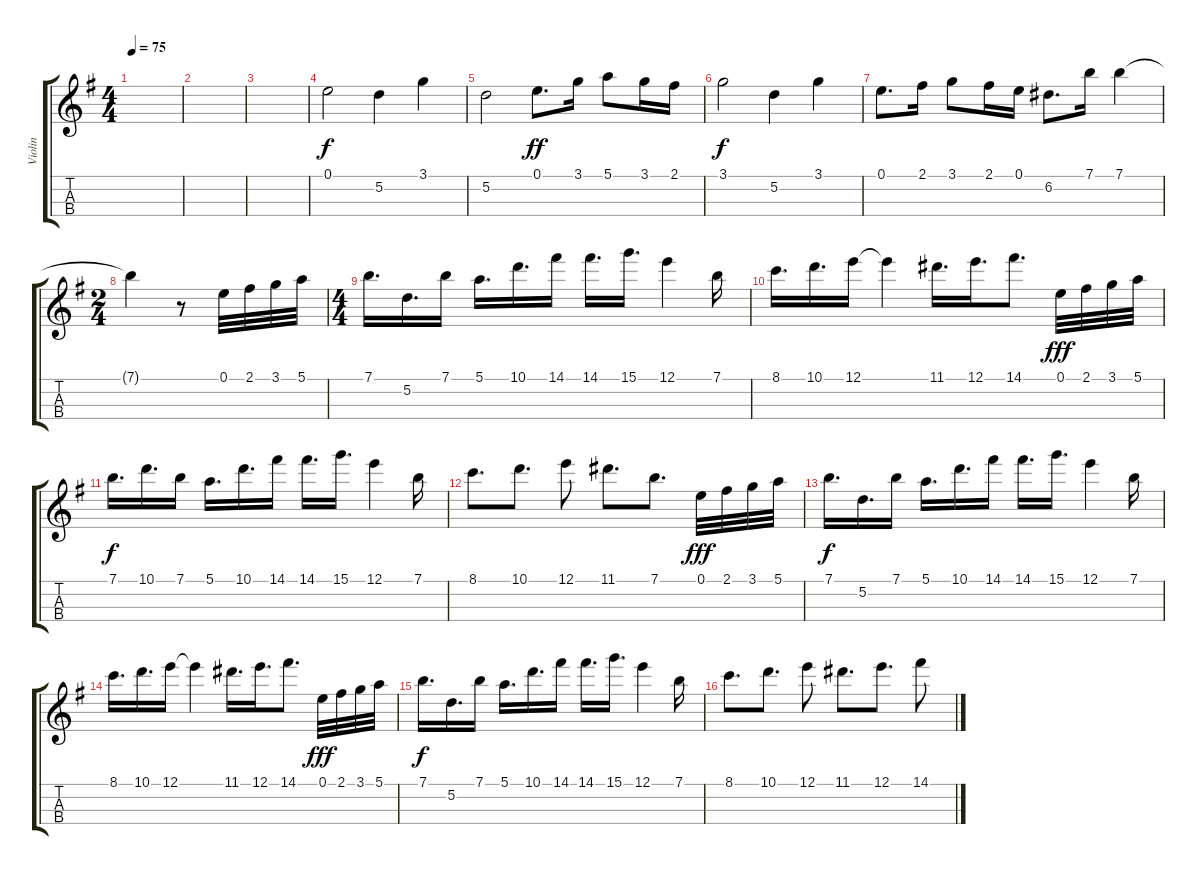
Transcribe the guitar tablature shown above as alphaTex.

\track ("Violin" "Violin") {instrument stringensemble2}
\staff {score tabs}
\tuning (E5 A4 D4 G3) {hide}
\ts (4 4)
\tempo 75
\clef g2
\ks g
|
|
|
0.1.2 5.2.4 3.1.4 |
5.2.2 0.1.8{d dy ff} 3.1.16 5.1.8 3.1.16 2.1.16 |
3.1.2{dy f} 5.2.4 3.1.4 |
0.1.8{d} 2.1.16 3.1.8 2.1.16 0.1.16 6.2.8{d} 7.1.16 7.1.4 |
\ts (2 4)
7.1{t}.4 r.8 0.1.32 2.1.32 3.1.32 5.1.32 |
\ts (4 4)
7.1.16{d} 5.2.16{d} 7.1.16 5.1.16{d} 10.1.16{d} 14.1.16 14.1.16{d} 15.1.16{d} 12.1.4 7.1.16 |
8.1.16{d} 10.1.16{d} 12.1.16 12.1{t}.4 11.1.16{d} 12.1.16{d} 14.1.8{d} 0.1.32{dy fff} 2.1.32 3.1.32 5.1.32 |
7.1.16{d dy f} 10.1.16{d} 7.1.16 5.1.16{d} 10.1.16{d} 14.1.16 14.1.16{d} 15.1.16{d} 12.1.4 7.1.16 |
8.1.8{d} 10.1.8{d} 12.1.8 11.1.8{d} 7.1.8{d} 0.1.32{dy fff} 2.1.32 3.1.32 5.1.32 |
7.1.16{d dy f} 5.2.16{d} 7.1.16 5.1.16{d} 10.1.16{d} 14.1.16 14.1.16{d} 15.1.16{d} 12.1.4 7.1.16 |
8.1.16{d} 10.1.16{d} 12.1.16 12.1{t}.4 11.1.16{d} 12.1.16{d} 14.1.8{d} 0.1.32{dy fff} 2.1.32 3.1.32 5.1.32 |
7.1.16{d dy f} 5.2.16{d} 7.1.16 5.1.16{d} 10.1.16{d} 14.1.16 14.1.16{d} 15.1.16{d} 12.1.4 7.1.16 |
8.1.8{d} 10.1.8{d} 12.1.8 11.1.8{d} 12.1.8{d} 14.1.8
